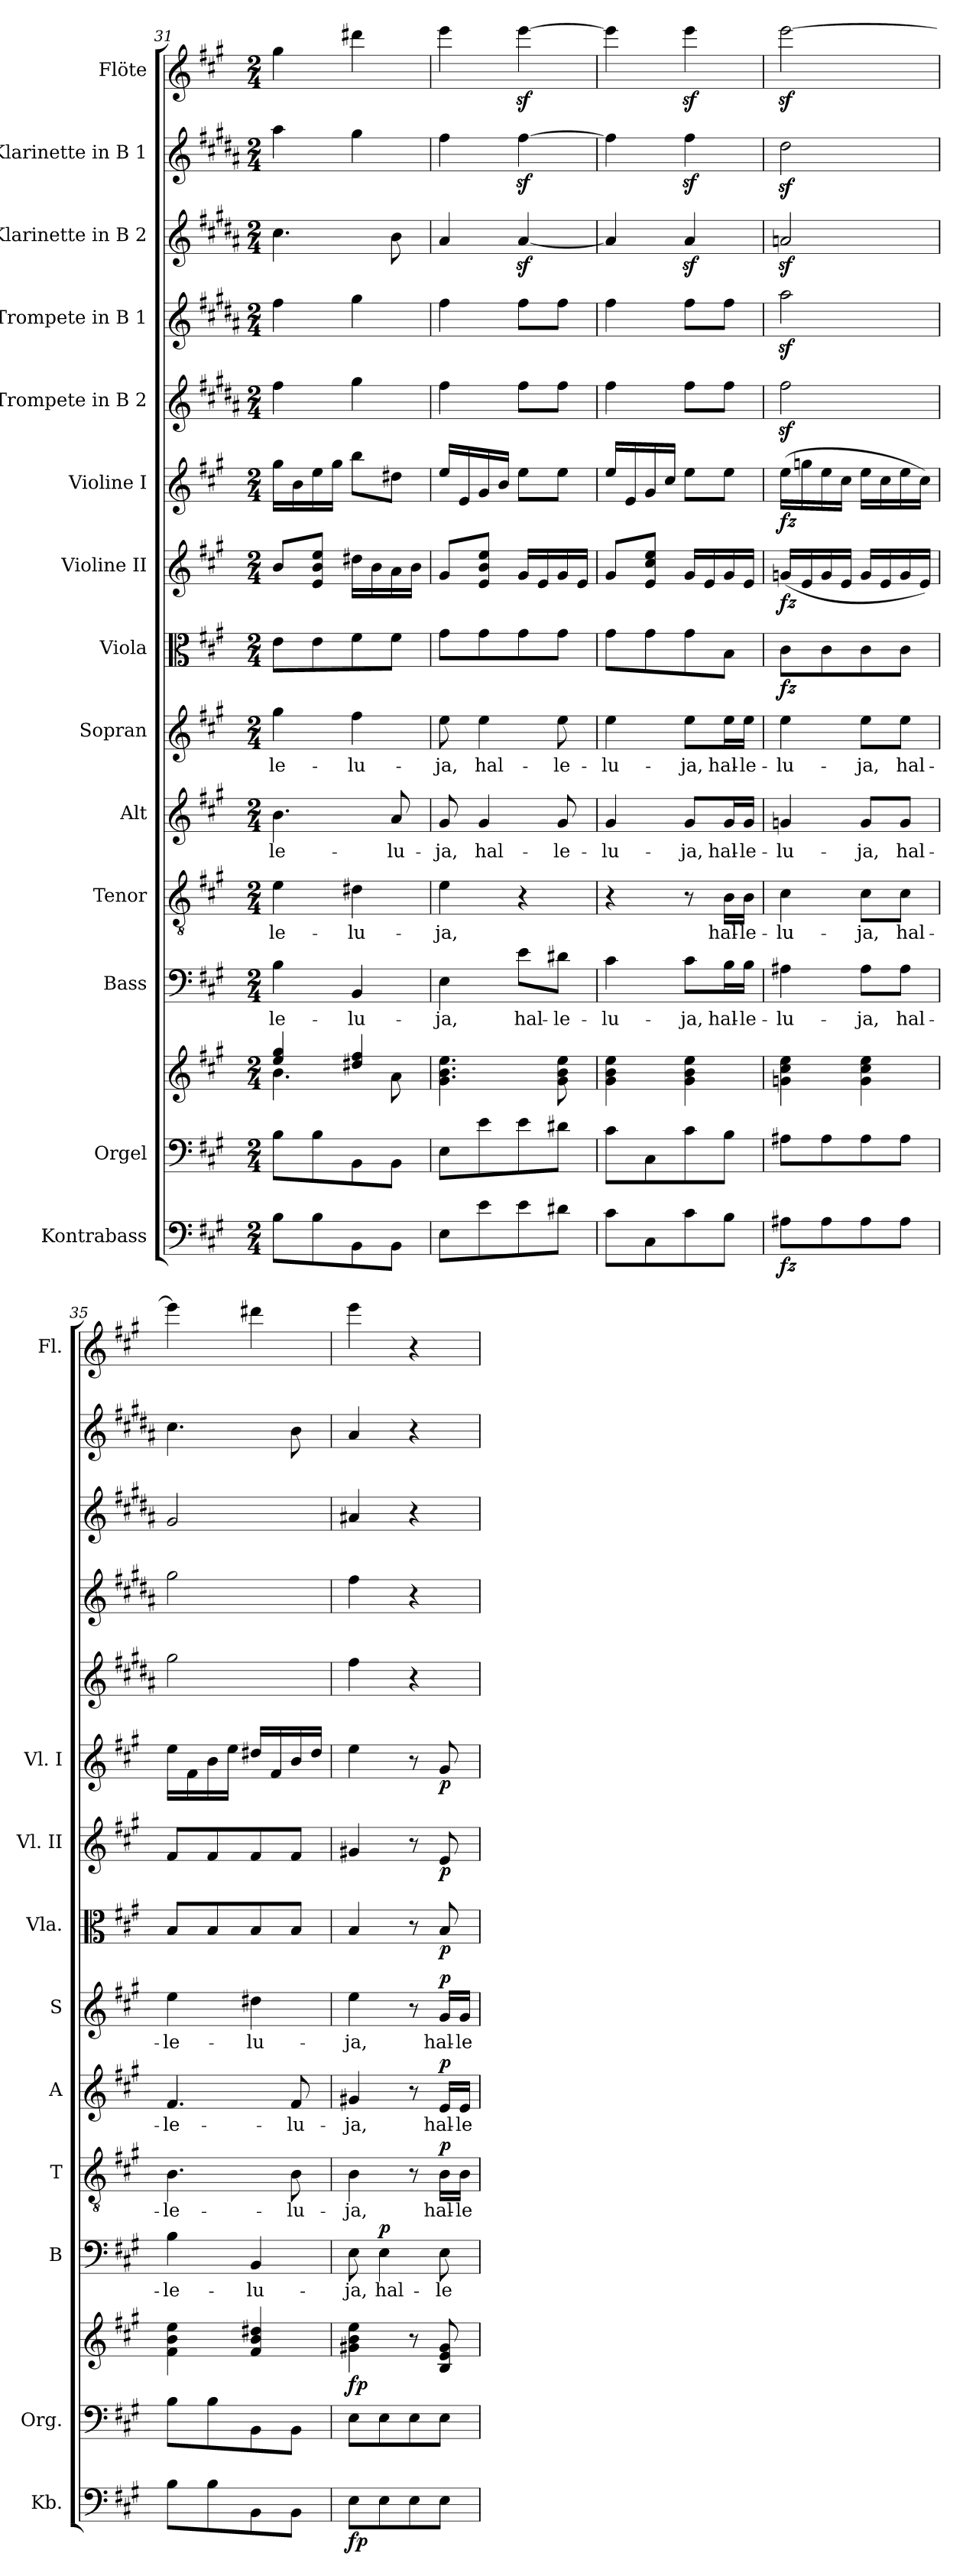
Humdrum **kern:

**kern	**dynam	**kern	**kern	**dynam	**kern	**text	**dynam	**kern	**text	**dynam	**kern	**text	**dynam	**kern	**text	**dynam	**kern	**dynam	**kern	**dynam	**kern	**dynam	**kern	**kern	**kern	**kern	**kern
*part14	*part14	*part13	*part13	*part13	*part12	*part12	*part12	*part11	*part11	*part11	*part10	*part10	*part10	*part9	*part9	*part9	*part8	*part8	*part7	*part7	*part6	*part6	*part5	*part4	*part3	*part2	*part1
*staff15	*staff15	*staff14	*staff13	*staff13/14	*staff12	*staff12	*staff12	*staff11	*staff11	*staff11	*staff10	*staff10	*staff10	*staff9	*staff9	*staff9	*staff8	*staff8	*staff7	*staff7	*staff6	*staff6	*staff5	*staff4	*staff3	*staff2	*staff1
*I"Kontrabass	*	*I"Orgel	*	*	*I"Bass	*	*	*I"Tenor	*	*	*I"Alt	*	*	*I"Sopran	*	*	*I"Viola	*	*I"Violine II	*	*I"Violine I	*	*I"Trompete in B 2	*I"Trompete in B 1	*I"Klarinette in B 2	*I"Klarinette in B 1	*I"Flöte
*I'Kb.	*	*I'Org.	*	*	*I'B	*	*	*I'T	*	*	*I'A	*	*	*I'S	*	*	*I'Vla.	*	*I'Vl. II	*	*I'Vl. I	*	*	*	*	*	*I'Fl.
*clefF4	*	*clefF4	*clefG2	*	*clefF4	*	*	*clefGv2	*	*	*clefG2	*	*	*clefG2	*	*	*clefC3	*	*clefG2	*	*clefG2	*	*clefG2	*clefG2	*clefG2	*clefG2	*clefG2
*ITrd7c12	*	*	*	*	*	*	*	*	*	*	*	*	*	*	*	*	*	*	*	*	*	*	*ITrd1c2	*ITrd1c2	*ITrd1c2	*ITrd1c2	*
*k[f#c#g#]	*	*k[f#c#g#]	*k[f#c#g#]	*	*k[f#c#g#]	*	*	*k[f#c#g#]	*	*	*k[f#c#g#]	*	*	*k[f#c#g#]	*	*	*k[f#c#g#]	*	*k[f#c#g#]	*	*k[f#c#g#]	*	*k[f#c#g#]	*k[f#c#g#]	*k[f#c#g#]	*k[f#c#g#]	*k[f#c#g#]
*A:	*	*A:	*A:	*	*A:	*	*	*A:	*	*	*A:	*	*	*A:	*	*	*A:	*	*A:	*	*A:	*	*A:	*A:	*A:	*A:	*A:
*M2/4	*	*M2/4	*M2/4	*	*M2/4	*	*	*M2/4	*	*	*M2/4	*	*	*M2/4	*	*	*M2/4	*	*M2/4	*	*M2/4	*	*M2/4	*M2/4	*M2/4	*M2/4	*M2/4
=31	=31	=31	=31	=31	=31	=31	=31	=31	=31	=31	=31	=31	=31	=31	=31	=31	=31	=31	=31	=31	=31	=31	=31	=31	=31	=31	=31
*	*	*	*^	*	*	*	*	*	*	*	*	*	*	*	*	*	*	*	*	*	*	*	*	*	*	*	*
!	!	!	!	!	!	!	!LO:LY:b	!	!	!LO:LY:b	!	!	!LO:LY:b	!	!	!LO:LY:b	!	!	!	!	!	!	!	!	!	!	!	!
8BB\L	.	8B\L	4ee/ 4gg#/	4.b\	.	4B\	-le-	.	4e\	-le-	.	4.b\	-le-	.	4gg#\	-le-	.	8e\L	.	8b/L	.	16gg#\LL	.	4ee\	4ee\	4.b\	4gg#\	4gg#\
.	.	.	.	.	.	.	.	.	.	.	.	.	.	.	.	.	.	.	.	.	.	16b\	.	.	.	.	.	.
8BB\	.	8B\	.	.	.	.	.	.	.	.	.	.	.	.	.	.	.	8e\	.	8e/ 8b/ 8ee/J	.	16ee\	.	.	.	.	.	.
.	.	.	.	.	.	.	.	.	.	.	.	.	.	.	.	.	.	.	.	.	.	16gg#\JJ	.	.	.	.	.	.
!	!	!	!	!	!	!	!LO:LY:b	!	!	!LO:LY:b	!	!	!	!	!	!LO:LY:b	!	!	!	!	!	!	!	!	!	!	!	!
8BBB\	.	8BB\	4dd#X/ 4ff#/	.	.	4BB/	-lu-	.	4d#X\	-lu-	.	.	.	.	4ff#\	-lu-	.	8f#\	.	16dd#X\LL	.	8bb\L	.	4ff#\	4ff#\	.	4ff#\	4ddd#X\
.	.	.	.	.	.	.	.	.	.	.	.	.	.	.	.	.	.	.	.	16b\	.	.	.	.	.	.	.	.
!	!	!	!	!	!	!	!	!	!	!	!	!	!LO:LY:b	!	!	!	!	!	!	!	!	!	!	!	!	!	!	!
8BBB\J	.	8BB\J	.	8a\	.	.	.	.	.	.	.	8a/	-lu-	.	.	.	.	8f#\J	.	16a\	.	8dd#X\J	.	.	.	8a\	.	.
.	.	.	.	.	.	.	.	.	.	.	.	.	.	.	.	.	.	.	.	16b\JJ	.	.	.	.	.	.	.	.
*	*	*	*v	*v	*	*	*	*	*	*	*	*	*	*	*	*	*	*	*	*	*	*	*	*	*	*	*	*
=32	=32	=32	=32	=32	=32	=32	=32	=32	=32	=32	=32	=32	=32	=32	=32	=32	=32	=32	=32	=32	=32	=32	=32	=32	=32	=32	=32
!	!	!	!	!	!	!LO:LY:b	!	!	!LO:LY:b	!	!	!LO:LY:b	!	!	!LO:LY:b	!	!	!	!	!	!	!	!	!	!	!	!
8EE\L	.	8E\L	4.g#\ 4.b\ 4.ee\	.	4E\	-ja,	.	4e\	-ja,	.	8g#/	-ja,	.	8ee\	-ja,	.	8g#\L	.	8g#/L	.	16ee/LL	.	4ee\	4ee\	4g#/	4ee\	4eee\
.	.	.	.	.	.	.	.	.	.	.	.	.	.	.	.	.	.	.	.	.	16e/	.	.	.	.	.	.
!	!	!	!	!	!	!	!	!	!	!	!	!LO:LY:b	!	!	!LO:LY:b	!	!	!	!	!	!	!	!	!	!	!	!
8E\	.	8e\	.	.	.	.	.	.	.	.	4g#/	hal-	.	4ee\	hal-	.	8g#\	.	8e/ 8b/ 8ee/J	.	16g#/	.	.	.	.	.	.
.	.	.	.	.	.	.	.	.	.	.	.	.	.	.	.	.	.	.	.	.	16b/JJ	.	.	.	.	.	.
!	!	!	!	!	!	!LO:LY:b	!	!	!	!	!	!	!	!	!	!	!	!	!	!	!	!	!	!	!	!	!
8E\	.	8e\	.	.	8e\L	hal-	.	4r	.	.	.	.	.	.	.	.	8g#\	.	16g#/LL	.	8ee\L	.	8ee\L	8ee\L	[4g#z</	[4eez<\	[4eeez<\
.	.	.	.	.	.	.	.	.	.	.	.	.	.	.	.	.	.	.	16e/	.	.	.	.	.	.	.	.
!	!	!	!	!	!	!LO:LY:b	!	!	!	!	!	!LO:LY:b	!	!	!LO:LY:b	!	!	!	!	!	!	!	!	!	!	!	!
8D#X\J	.	8d#X\J	8g#\ 8b\ 8ee\	.	8d#X\J	-le-	.	.	.	.	8g#/	-le-	.	8ee\	-le-	.	8g#\J	.	16g#/	.	8ee\J	.	8ee\J	8ee\J	.	.	.
.	.	.	.	.	.	.	.	.	.	.	.	.	.	.	.	.	.	.	16e/JJ	.	.	.	.	.	.	.	.
=33	=33	=33	=33	=33	=33	=33	=33	=33	=33	=33	=33	=33	=33	=33	=33	=33	=33	=33	=33	=33	=33	=33	=33	=33	=33	=33	=33
!	!	!	!	!	!	!LO:LY:b	!	!	!	!	!	!LO:LY:b	!	!	!LO:LY:b	!	!	!	!	!	!	!	!	!	!	!	!
8C#\L	.	8c#\L	4g#\ 4b\ 4ee\	.	4c#\	-lu-	.	4r	.	.	4g#/	-lu-	.	4ee\	-lu-	.	8g#\L	.	8g#/L	.	16ee/LL	.	4ee\	4ee\	4g#/]	4ee\]	4eee\]
.	.	.	.	.	.	.	.	.	.	.	.	.	.	.	.	.	.	.	.	.	16e/	.	.	.	.	.	.
8CC#\	.	8C#\	.	.	.	.	.	.	.	.	.	.	.	.	.	.	8g#\	.	8e/ 8cc#/ 8ee/J	.	16g#/	.	.	.	.	.	.
.	.	.	.	.	.	.	.	.	.	.	.	.	.	.	.	.	.	.	.	.	16cc#/JJ	.	.	.	.	.	.
!	!	!	!	!	!	!LO:LY:b	!	!	!	!	!	!LO:LY:b	!	!	!LO:LY:b	!	!	!	!	!	!	!	!	!	!	!	!
8C#\	.	8c#\	4g#\ 4b\ 4ee\	.	8c#\L	-ja,	.	8r	.	.	8g#/L	-ja,	.	8ee\L	-ja,	.	8g#\	.	16g#/LL	.	8ee\L	.	8ee\L	8ee\L	4g#z</	4eez<\	4eeez<\
.	.	.	.	.	.	.	.	.	.	.	.	.	.	.	.	.	.	.	16e/	.	.	.	.	.	.	.	.
!	!	!	!	!	!	!LO:LY:b	!	!	!LO:LY:b	!	!	!LO:LY:b	!	!	!LO:LY:b	!	!	!	!	!	!	!	!	!	!	!	!
8BB\J	.	8B\J	.	.	16B\L	hal-	.	16B\LL	hal-	.	16g#/L	hal-	.	16ee\L	hal-	.	8B\J	.	16g#/	.	8ee\J	.	8ee\J	8ee\J	.	.	.
!	!	!	!	!	!	!LO:LY:b	!	!	!LO:LY:b	!	!	!LO:LY:b	!	!	!LO:LY:b	!	!	!	!	!	!	!	!	!	!	!	!
.	.	.	.	.	16B\JJ	-le-	.	16B\JJ	-le-	.	16g#/JJ	-le-	.	16ee\JJ	-le-	.	.	.	16e/JJ	.	.	.	.	.	.	.	.
=34	=34	=34	=34	=34	=34	=34	=34	=34	=34	=34	=34	=34	=34	=34	=34	=34	=34	=34	=34	=34	=34	=34	=34	=34	=34	=34	=34
!	!LO:DY:b	!	!	!	!	!LO:LY:b	!	!	!LO:LY:b	!	!	!LO:LY:b	!	!	!LO:LY:b	!	!	!LO:DY:b	!	!LO:DY:b	!	!LO:DY:b	!	!	!	!	!
8AA#X\L	fz	8A#X\L	4gn\ 4cc#\ 4ee\	.	4A#X\	-lu-	.	4c#\	-lu-	.	4gn/	-lu-	.	4ee\	-lu-	.	8c#\L	fz	(<16gn/LL	fz	(>16ee\LL	fz	2eez<\	2gg#z<\	2gnz</	2cc#z<\	[2eeez<\
.	.	.	.	.	.	.	.	.	.	.	.	.	.	.	.	.	.	.	16e/	.	16ggn\	.	.	.	.	.	.
8AA#\	.	8A#\	.	.	.	.	.	.	.	.	.	.	.	.	.	.	8c#\	.	16g/	.	16ee\	.	.	.	.	.	.
.	.	.	.	.	.	.	.	.	.	.	.	.	.	.	.	.	.	.	16e/JJ	.	16cc#\JJ	.	.	.	.	.	.
!	!	!	!	!	!	!LO:LY:b	!	!	!LO:LY:b	!	!	!LO:LY:b	!	!	!LO:LY:b	!	!	!	!	!	!	!	!	!	!	!	!
8AA#\	.	8A#\	4g\ 4cc#\ 4ee\	.	8A#\L	-ja,	.	8c#\L	-ja,	.	8g/L	-ja,	.	8ee\L	-ja,	.	8c#\	.	16g/LL	.	16ee\LL	.	.	.	.	.	.
.	.	.	.	.	.	.	.	.	.	.	.	.	.	.	.	.	.	.	16e/	.	16cc#\	.	.	.	.	.	.
!	!	!	!	!	!	!LO:LY:b	!	!	!LO:LY:b	!	!	!LO:LY:b	!	!	!LO:LY:b	!	!	!	!	!	!	!	!	!	!	!	!
8AA#\J	.	8A#\J	.	.	8A#\J	hal-	.	8c#\J	hal-	.	8g/J	hal-	.	8ee\J	hal-	.	8c#\J	.	16g/	.	16ee\	.	.	.	.	.	.
.	.	.	.	.	.	.	.	.	.	.	.	.	.	.	.	.	.	.	16e/JJ)	.	16cc#\JJ)	.	.	.	.	.	.
=35	=35	=35	=35	=35	=35	=35	=35	=35	=35	=35	=35	=35	=35	=35	=35	=35	=35	=35	=35	=35	=35	=35	=35	=35	=35	=35	=35
!	!	!	!	!	!	!LO:LY:b	!	!	!LO:LY:b	!	!	!LO:LY:b	!	!	!LO:LY:b	!	!	!	!	!	!	!	!	!	!	!	!
8BB\L	.	8B\L	4f#\ 4b\ 4ee\	.	4B\	-le-	.	4.B\	-le-	.	4.f#/	-le-	.	4ee\	-le-	.	8B/L	.	8f#/L	.	16ee\LL	.	2ff#\	2ff#\	2f#/	4.b\	4eee\]
.	.	.	.	.	.	.	.	.	.	.	.	.	.	.	.	.	.	.	.	.	16f#\	.	.	.	.	.	.
8BB\	.	8B\	.	.	.	.	.	.	.	.	.	.	.	.	.	.	8B/	.	8f#/	.	16b\	.	.	.	.	.	.
.	.	.	.	.	.	.	.	.	.	.	.	.	.	.	.	.	.	.	.	.	16ee\JJ	.	.	.	.	.	.
!	!	!	!	!	!	!LO:LY:b	!	!	!	!	!	!	!	!	!LO:LY:b	!	!	!	!	!	!	!	!	!	!	!	!
8BBB\	.	8BB\	4f#/ 4b/ 4dd#X/	.	4BB/	-lu-	.	.	.	.	.	.	.	4dd#X\	-lu-	.	8B/	.	8f#/	.	16dd#X/LL	.	.	.	.	.	4ddd#X\
.	.	.	.	.	.	.	.	.	.	.	.	.	.	.	.	.	.	.	.	.	16f#/	.	.	.	.	.	.
!	!	!	!	!	!	!	!	!	!LO:LY:b	!	!	!LO:LY:b	!	!	!	!	!	!	!	!	!	!	!	!	!	!	!
8BBB\J	.	8BB\J	.	.	.	.	.	8B\	-lu-	.	8f#/	-lu-	.	.	.	.	8B/J	.	8f#/J	.	16b/	.	.	.	.	8a\	.
.	.	.	.	.	.	.	.	.	.	.	.	.	.	.	.	.	.	.	.	.	16dd#/JJ	.	.	.	.	.	.
!!LO:PB:g=z
=36	=36	=36	=36	=36	=36	=36	=36	=36	=36	=36	=36	=36	=36	=36	=36	=36	=36	=36	=36	=36	=36	=36	=36	=36	=36	=36	=36
!	!LO:DY:b	!	!	!LO:DY:b	!	!LO:LY:b	!	!	!LO:LY:b	!	!	!LO:LY:b	!	!	!LO:LY:b	!	!	!	!	!	!	!	!	!	!	!	!
8EE\L	fp	8E\L	4g#X\ 4b\ 4ee\	fp	8E\	-ja,	.	4B\	-ja,	.	4g#X/	-ja,	.	4ee\	-ja,	.	4B/	.	4g#X/	.	4ee\	.	4ee\	4ee\	4g#X/	4g#/	4eee\
!	!	!	!	!	!	!LO:LY:b	!LO:DY:a	!	!	!	!	!	!	!	!	!	!	!	!	!	!	!	!	!	!	!	!
8EE\	.	8E\	.	.	4E\	hal-	p	.	.	.	.	.	.	.	.	.	.	.	.	.	.	.	.	.	.	.	.
8EE\	.	8E\	8r	.	.	.	.	8r	.	.	8r	.	.	8r	.	.	8r	.	8r	.	8r	.	4r	4r	4r	4r	4r
!	!	!	!	!	!	!LO:LY:b	!	!	!LO:LY:b	!LO:DY:a	!	!LO:LY:b	!LO:DY:a	!	!LO:LY:b	!LO:DY:a	!	!LO:DY:b	!	!LO:DY:b	!	!LO:DY:b	!	!	!	!	!
8EE\J	.	8E\J	8B/ 8e/ 8g#/	.	8E\	-le-	.	16B\LL	hal-	p	16e/LL	hal-	p	16g#/LL	hal-	p	8B/	p	8e/	p	8g#/	p	.	.	.	.	.
!	!	!	!	!	!	!	!	!	!LO:LY:b	!	!	!LO:LY:b	!	!	!LO:LY:b	!	!	!	!	!	!	!	!	!	!	!	!
.	.	.	.	.	.	.	.	16B\JJ	-le-	.	16e/JJ	-le-	.	16g#/JJ	-le-	.	.	.	.	.	.	.	.	.	.	.	.
=	=	=	=	=	=	=	=	=	=	=	=	=	=	=	=	=	=	=	=	=	=	=	=	=	=	=	=
*-	*-	*-	*-	*-	*-	*-	*-	*-	*-	*-	*-	*-	*-	*-	*-	*-	*-	*-	*-	*-	*-	*-	*-	*-	*-	*-	*-
